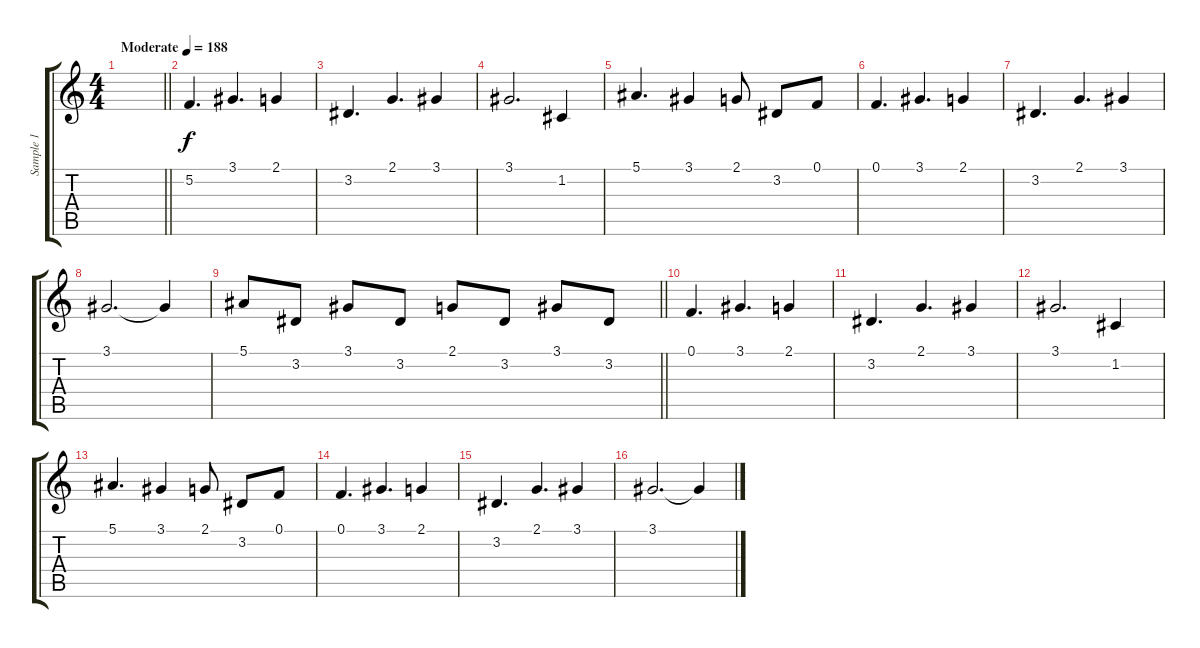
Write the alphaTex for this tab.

\track ("Sample 1" "Sample 1") {instrument lead2sawtooth}
\staff {score tabs}
\tuning (F4 C4 Ab3 Eb3 Bb2 F2) {hide}
\ts (4 4)
\tempo (188 "Moderate")
\clef g2
\barLineRight lightlight
\ks c
|
\section ("" " ")
5.2.4{d} 3.1.4{d} 2.1.4 |
3.2.4{d} 2.1.4{d} 3.1.4 |
3.1.2{d} 1.2.4 |
5.1.4{d} 3.1.4 2.1.8 3.2.8 0.1.8 |
0.1.4{d} 3.1.4{d} 2.1.4 |
3.2.4{d} 2.1.4{d} 3.1.4 |
3.1.2{d} 3.1{t}.4 |
\barLineRight lightlight
5.1.8 3.2.8 3.1.8 3.2.8 2.1.8 3.2.8 3.1.8 3.2.8 |
\section ("" " ")
0.1.4{d} 3.1.4{d} 2.1.4 |
3.2.4{d} 2.1.4{d} 3.1.4 |
3.1.2{d} 1.2.4 |
5.1.4{d} 3.1.4 2.1.8 3.2.8 0.1.8 |
0.1.4{d} 3.1.4{d} 2.1.4 |
3.2.4{d} 2.1.4{d} 3.1.4 |
3.1.2{d} 3.1{t}.4
